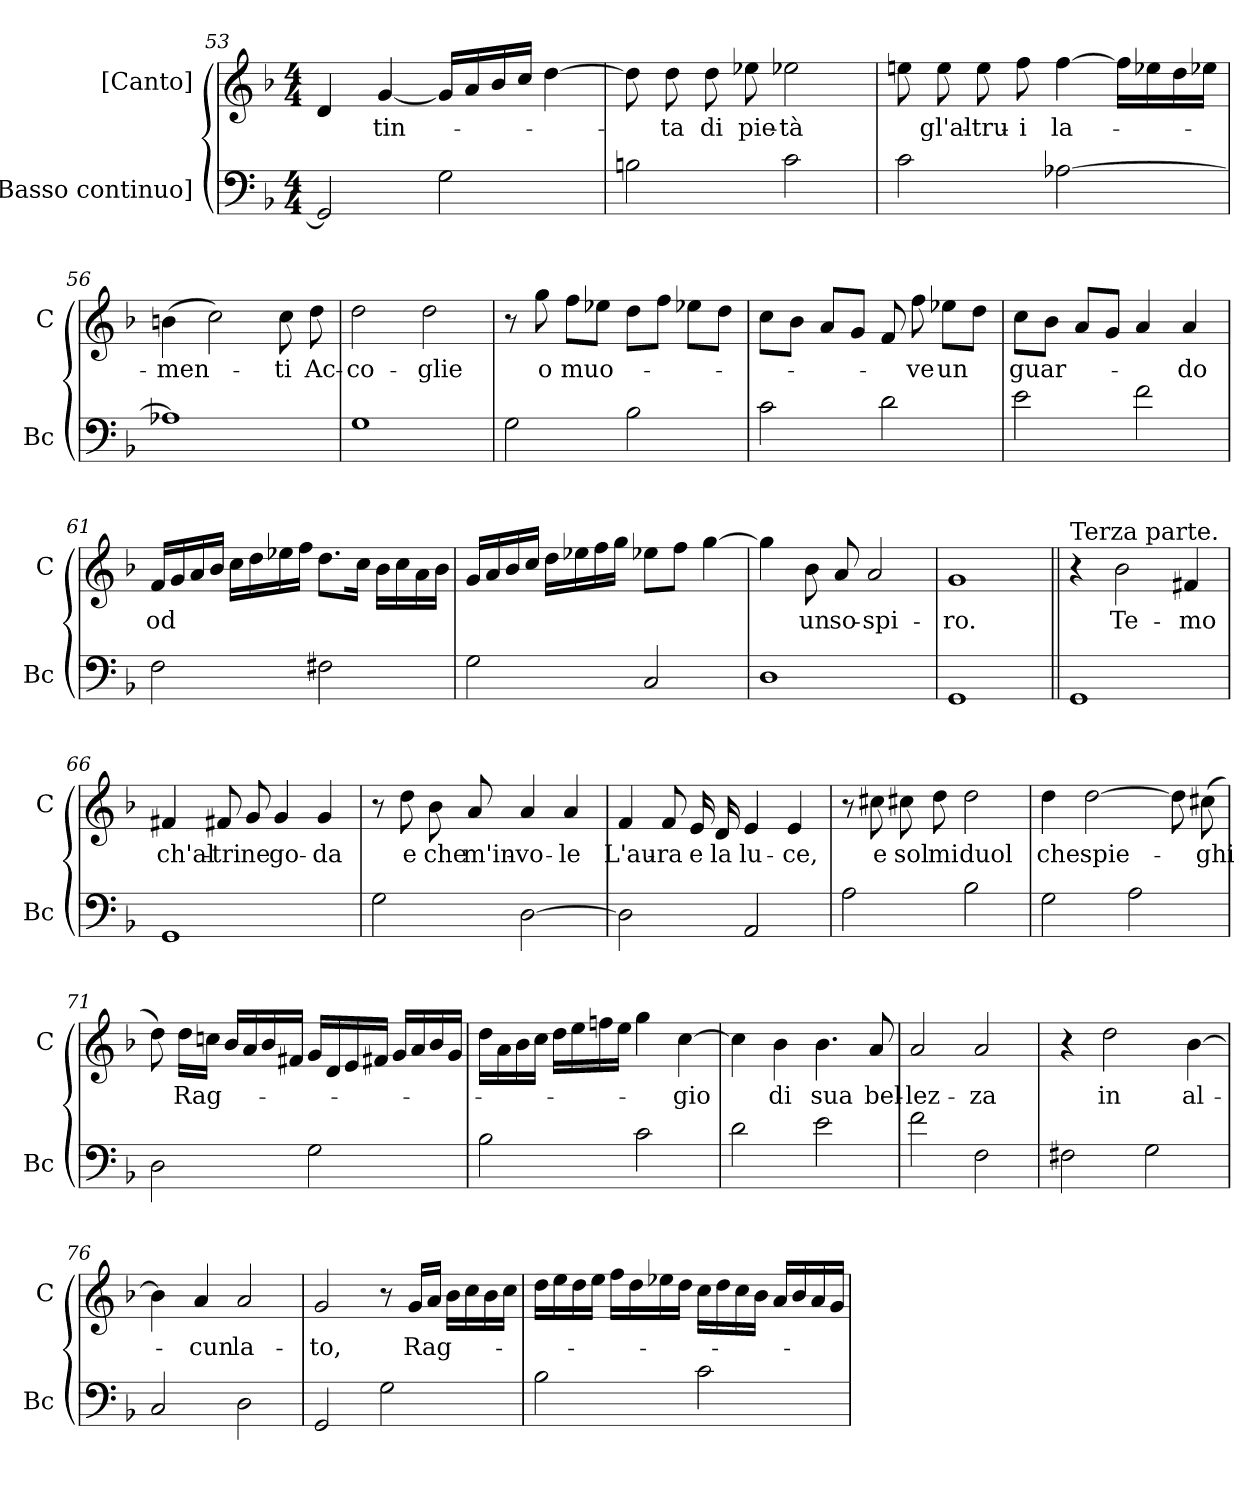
**kern	**kern	**text
*part2	*part1	*part1
*staff2	*staff1	*staff1
*I"[Basso continuo]	*I"[Canto]	*
*I'Bc	*I'C	*
*clefF4	*clefG2	*
*k[b-]	*k[b-]	*
*F:	*F:	*
*M4/4	*M4/4	*
=53	=53	=53
2GG]	4d	.
.	[4g	tin-
2G	16gLL]	.
.	16a	.
.	16b-	.
.	16ccJJ	.
.	[4dd	.
=54	=54	=54
2Bn	8dd]	.
.	8dd	-ta
.	8dd	di
.	8ee-X	pie-
2c	2ee-X	-tà
=55	=55	=55
2c	8een	.
.	8ee	gl'al-
.	8ee	-tru-
.	8ff	-i
[2A-X	[4ff	la-
.	16ffLL]	.
.	16ee-X	.
.	16dd	.
.	16ee-XJJ	.
=56	=56	=56
1A-X]	(4bn	-men-
.	2cc)	.
.	8cc	-ti
.	8dd	Ac-
=57	=57	=57
1G	2dd	-co-
.	2dd	-glie
=58	=58	=58
2G	8r	.
.	8gg	o
.	8ffL	muo-
.	8ee-XJ	.
2B-	8ddL	.
.	8ffJ	.
.	8ee-XL	.
.	8ddJ	.
=59	=59	=59
2c	8ccL	.
.	8b-J	.
.	8aL	.
.	8gJ	.
2d	8f	.
.	8ff	-ve
.	8ee-XL	un
.	8ddJ	.
=60	=60	=60
2e	8ccL	guar-
.	8b-J	.
.	8aL	.
.	8gJ	.
2f	4a	.
.	4a	-do
=61	=61	=61
2F	16fLL	od
.	16g	.
.	16a	.
.	16b-JJ	.
.	16ccLL	.
.	16dd	.
.	16ee-X	.
.	16ffJJ	.
2F#X	8.ddL	.
.	16ccJk	.
.	16b-LL	.
.	16cc	.
.	16a	.
.	16b-JJ	.
=62	=62	=62
2G	16gLL	.
.	16a	.
.	16b-	.
.	16ccJJ	.
.	16ddLL	.
.	16ee-X	.
.	16ff	.
.	16ggJJ	.
2C	8ee-XL	.
.	8ffJ	.
.	[4gg	.
=63	=63	=63
1D	4gg]	.
.	8b-	un
.	8a	so-
.	2a	-spi-
=64	=64	=64
1GG	1g	-ro.
=65||	=65||	=65||
!	!LO:TX:a:t=Terza parte.	!
1GG	4r	.
.	2b-	Te-
.	4f#X	-mo
=66	=66	=66
1GG	4f#X	ch'al-
.	8f#X	-tri
.	8g	ne
.	4g	go-
.	4g	-da
=67	=67	=67
2G	8r	.
.	8dd	e
.	8b-	che
.	8a	m'in-
[2D	4a	-vo-
.	4a	-le
=68	=68	=68
2D]	4f	L'au-
.	8f	-ra
.	16e	e
.	16d	la
2AA	4e	lu-
.	4e	-ce,
=69	=69	=69
2A	8r	.
.	8cc#X	e
.	8cc#X	sol
.	8dd	mi
2B-	2dd	duol
=70	=70	=70
2G	4dd	che
.	[2dd	spie-
2A	.	.
.	8dd]	.
.	(8cc#X	-ghi
=71	=71	=71
2D	8dd)	.
.	16ddLL	Rag-
.	16ccnJJ	.
.	16b-LL	.
.	16a	.
.	16b-	.
.	16f#XJJ	.
2G	16gLL	.
.	16d	.
.	16e	.
.	16f#XJJ	.
.	16gLL	.
.	16a	.
.	16b-	.
.	16gJJ	.
=72	=72	=72
2B-	16ddLL	.
.	16a	.
.	16b-	.
.	16ccJJ	.
.	16ddLL	.
.	16ee	.
.	16ffn	.
.	16eeJJ	.
2c	4gg	.
.	[4cc	-gio
=73	=73	=73
2d	4cc]	.
.	4b-	di
2e	4.b-	sua
.	8a	bel-
=74	=74	=74
2f	2a	-lez-
2F	2a	-za
=75	=75	=75
2F#X	4r	.
.	2dd	in
2G	.	.
.	[4b-	al-
=76	=76	=76
2C	4b-]	.
.	4a	-cun
2D	2a	la-
=77	=77	=77
2GG	2g	-to,
2G	8r	.
.	16gLL	Rag-
.	16aJJ	.
.	16b-LL	.
.	16cc	.
.	16b-	.
.	16ccJJ	.
=78	=78	=78
2B-	16ddLL	.
.	16ee	.
.	16dd	.
.	16eeJJ	.
.	16ffLL	.
.	16dd	.
.	16ee-X	.
.	16ddJJ	.
2c	16ccLL	.
.	16dd	.
.	16cc	.
.	16b-JJ	.
.	16aLL	.
.	16b-	.
.	16a	.
.	16gJJ	.
=	=	=
*-	*-	*-
